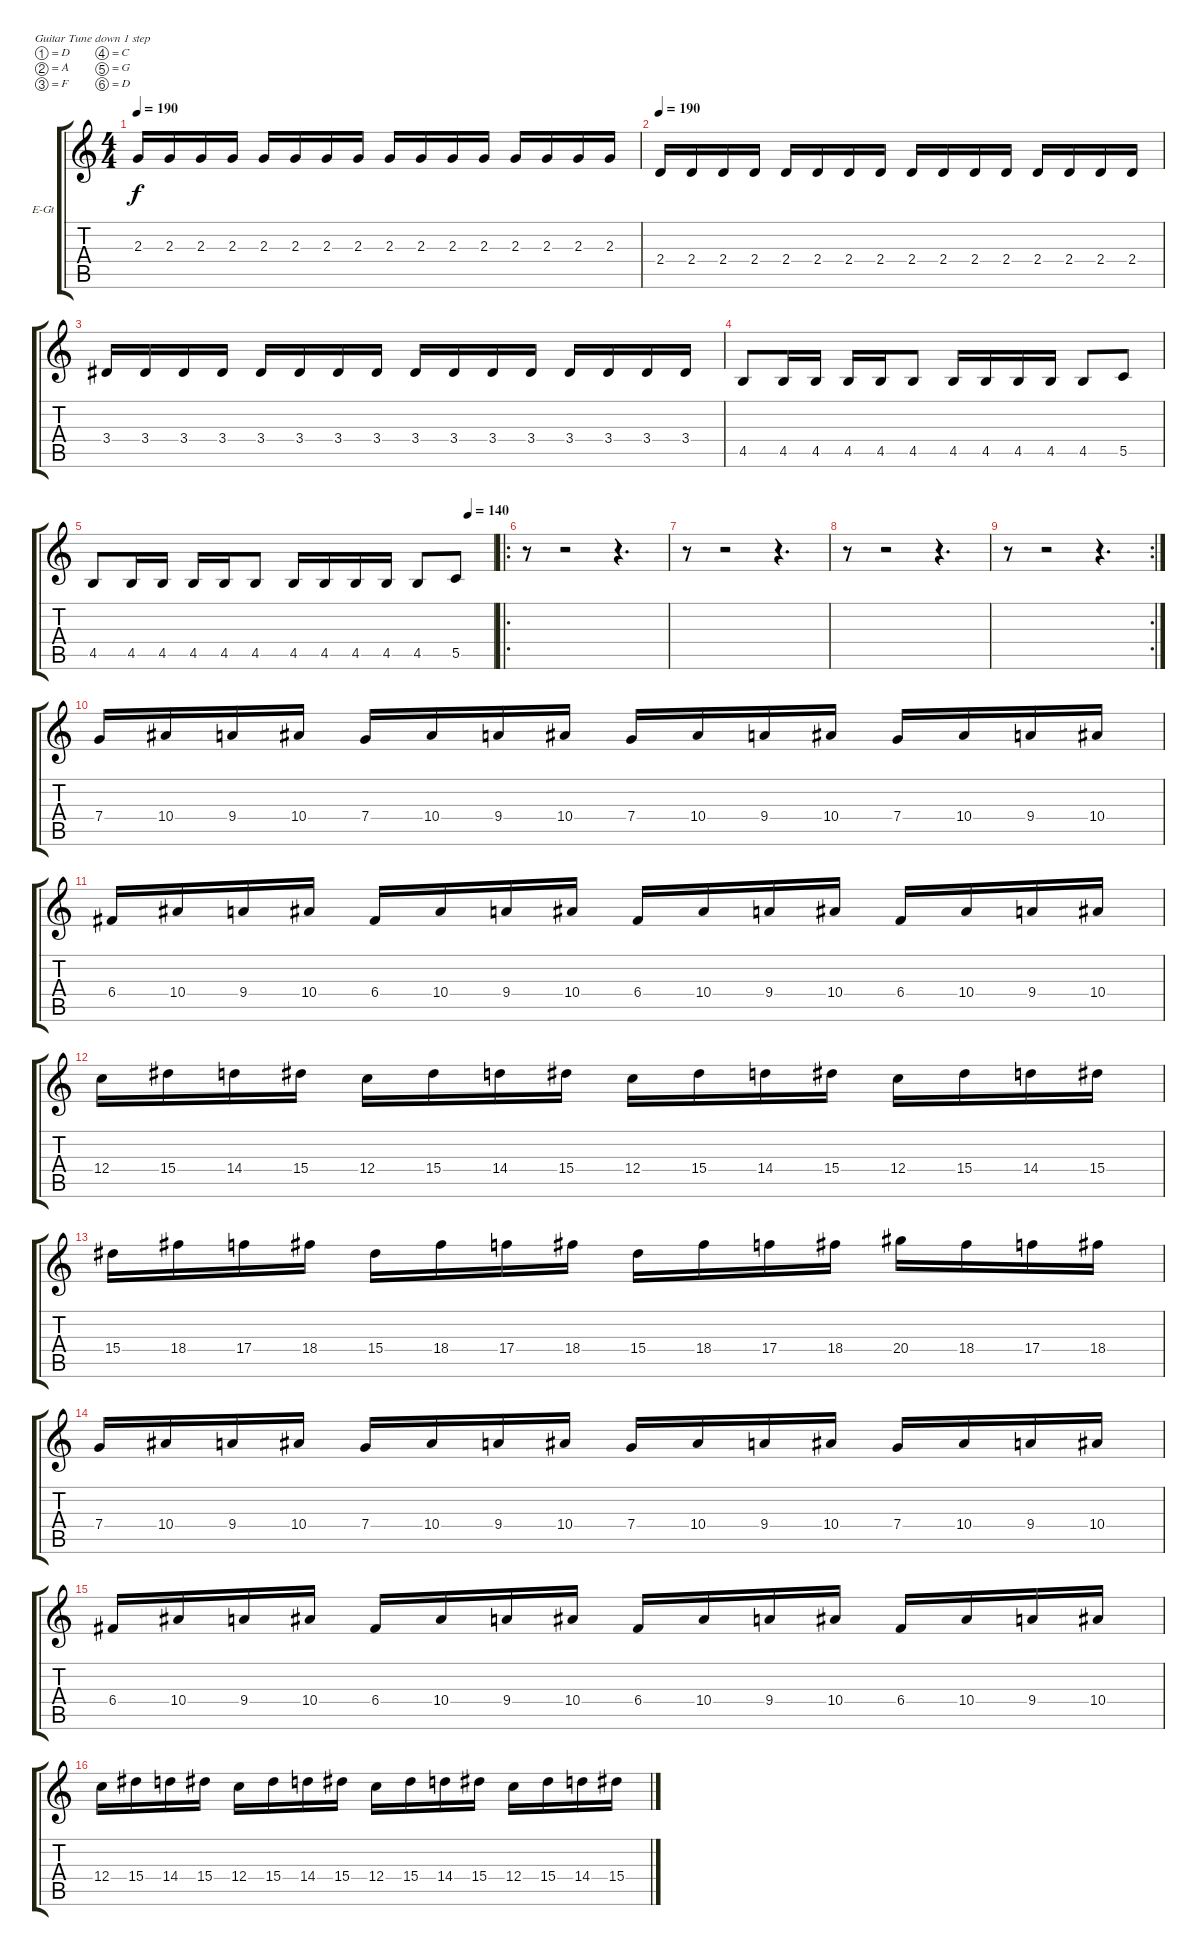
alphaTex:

\bracketExtendMode groupsimilarinstruments
\firstSystemTrackNameOrientation horizontal
\otherSystemsTrackNameOrientation horizontal
\track ("Paul - Guitar 1" "E-Gt") {instrument distortionguitar}
\staff {score tabs}
\tuning (D4 A3 F3 C3 G2 D2)
\ts (4 4)
\tempo 190
\clef g2
\ks c
2.3.16{dy f} 2.3.16 2.3.16 2.3.16 2.3.16 2.3.16 2.3.16 2.3.16 2.3.16 2.3.16 2.3.16 2.3.16 2.3.16 2.3.16 2.3.16 2.3.16 |
\tempo 190
2.4.16 2.4.16 2.4.16 2.4.16 2.4.16 2.4.16 2.4.16 2.4.16 2.4.16 2.4.16 2.4.16 2.4.16 2.4.16 2.4.16 2.4.16 2.4.16 |
3.4.16 3.4.16 3.4.16 3.4.16 3.4.16 3.4.16 3.4.16 3.4.16 3.4.16 3.4.16 3.4.16 3.4.16 3.4.16 3.4.16 3.4.16 3.4.16 |
4.5.8 4.5.16 4.5.16 4.5.16 4.5.16 4.5.8 4.5.16 4.5.16 4.5.16 4.5.16 4.5.8 5.5.8 |
\tempo (140 0.9375)
4.5.8 4.5.16 4.5.16 4.5.16 4.5.16 4.5.8 4.5.16 4.5.16 4.5.16 4.5.16 4.5.8 5.5.8 |
\ro
r.8 r.2 r.4{d} |
r.8 r.2 r.4{d} |
r.8 r.2 r.4{d} |
\rc 2
r.8 r.2 r.4{d} |
7.4.16 10.4.16 9.4.16 10.4.16 7.4.16 10.4.16 9.4.16 10.4.16 7.4.16 10.4.16 9.4.16 10.4.16 7.4.16 10.4.16 9.4.16 10.4.16 |
6.4.16 10.4.16 9.4.16 10.4.16 6.4.16 10.4.16 9.4.16 10.4.16 6.4.16 10.4.16 9.4.16 10.4.16 6.4.16 10.4.16 9.4.16 10.4.16 |
12.4.16 15.4.16 14.4.16 15.4.16 12.4.16 15.4.16 14.4.16 15.4.16 12.4.16 15.4.16 14.4.16 15.4.16 12.4.16 15.4.16 14.4.16 15.4.16 |
15.4.16 18.4.16 17.4.16 18.4.16 15.4.16 18.4.16 17.4.16 18.4.16 15.4.16 18.4.16 17.4.16 18.4.16 20.4.16 18.4.16 17.4.16 18.4.16 |
7.4.16 10.4.16 9.4.16 10.4.16 7.4.16 10.4.16 9.4.16 10.4.16 7.4.16 10.4.16 9.4.16 10.4.16 7.4.16 10.4.16 9.4.16 10.4.16 |
6.4.16 10.4.16 9.4.16 10.4.16 6.4.16 10.4.16 9.4.16 10.4.16 6.4.16 10.4.16 9.4.16 10.4.16 6.4.16 10.4.16 9.4.16 10.4.16 |
12.4.16 15.4.16 14.4.16 15.4.16 12.4.16 15.4.16 14.4.16 15.4.16 12.4.16 15.4.16 14.4.16 15.4.16 12.4.16 15.4.16 14.4.16 15.4.16
